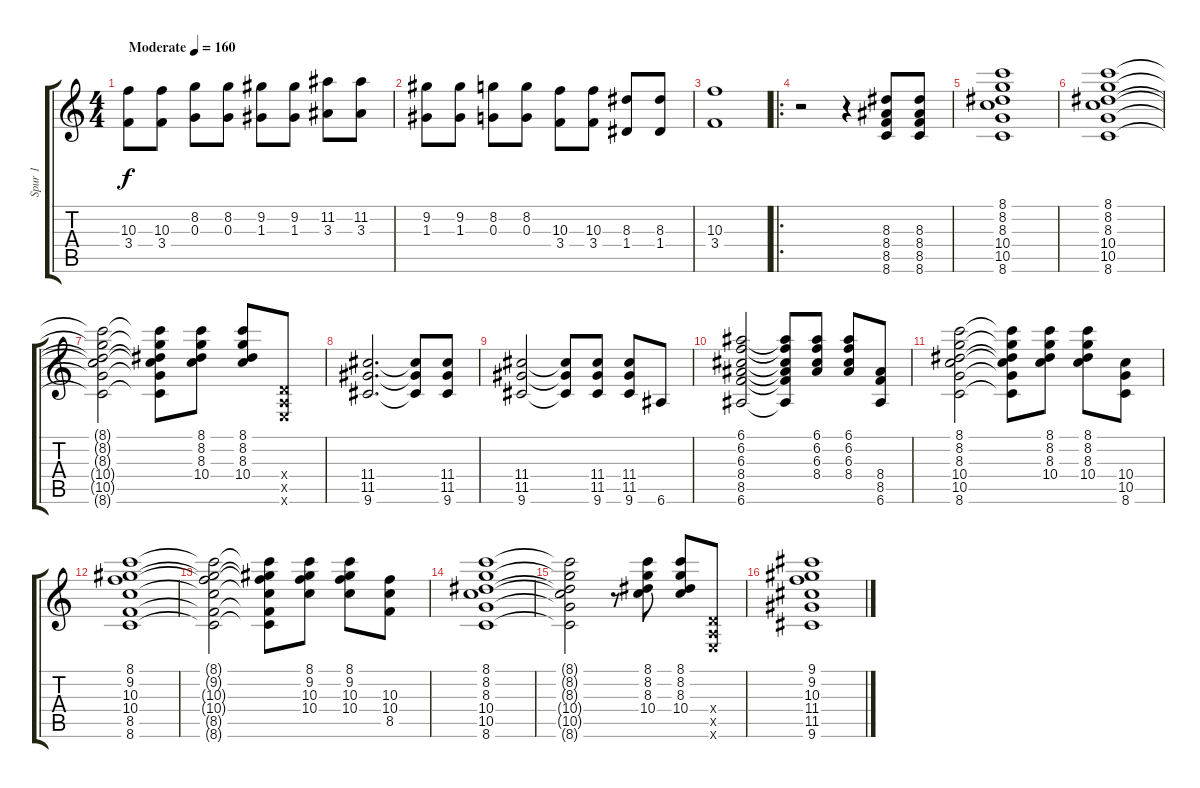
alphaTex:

\track ("Spur 1" "Spur 1") {instrument distortionguitar}
\staff {score tabs}
\tuning (E4 B3 G3 D3 A2 E2) {hide}
\ts (4 4)
\tempo (160 "Moderate")
\clef g2
\ks c
(10.3 3.4).8{dy f instrument distortionguitar} (10.3 3.4).8 (8.2 0.3).8 (8.2 0.3).8 (9.2 1.3).8 (9.2 1.3).8 (11.2 3.3).8 (11.2 3.3).8 |
(9.2 1.3).8 (9.2 1.3).8 (8.2 0.3).8 (8.2 0.3).8 (10.3 3.4).8 (10.3 3.4).8 (8.3 1.4).8 (8.3 1.4).8 |
(10.3 3.4).1 |
\ro
r.2{instrument electricguitarclean} r.4 (8.3 8.4 8.5 8.6).8 (8.3 8.4 8.5 8.6).8 |
(8.1 8.2 8.3 10.4 10.5 8.6).1 |
(8.1 8.2 8.3 10.4 10.5 8.6).1 |
(8.1{t} 8.2{t} 8.3{t} 10.4{t} 10.5{t} 8.6{t}).2 (8.1{t} 8.2{t} 8.3{t} 10.4{t} 10.5{t} 8.6{t}).8 (8.1 8.2 8.3 10.4).8 (8.1 8.2 8.3 10.4).8 (0.4{x} 0.5{x} 0.6{x}).8 |
(11.4 11.5 9.6).2{d} (11.4{t} 11.5{t} 9.6{t}).8 (11.4 11.5 9.6).8 |
(11.4 11.5 9.6).2 (11.4{t} 11.5{t} 9.6{t}).8 (11.4 11.5 9.6).8 (11.4 11.5 9.6).8 6.6.8 |
(6.1 6.2 6.3 8.4 8.5 6.6).2 (6.1{t} 6.2{t} 6.3{t} 8.4{t} 8.5{t} 6.6{t}).8 (6.1 6.2 6.3 8.4).8 (6.1 6.2 6.3 8.4).8 (8.4 8.5 6.6).8 |
(8.1 8.2 8.3 10.4 10.5 8.6).2 (8.1{t} 8.2{t} 8.3{t} 10.4{t} 10.5{t} 8.6{t}).8 (8.1 8.2 8.3 10.4).8 (8.1 8.2 8.3 10.4).8 (10.4 10.5 8.6).8 |
(8.1 9.2 10.3 10.4 8.5 8.6).1 |
(8.1{t} 9.2{t} 10.3{t} 10.4{t} 8.5{t} 8.6{t}).2 (8.1{t} 9.2{t} 10.3{t} 10.4{t} 8.5{t} 8.6{t}).8 (8.1 9.2 10.3 10.4).8 (8.1 9.2 10.3 10.4).8 (10.3 10.4 8.5).8 |
(8.1 8.2 8.3 10.4 10.5 8.6).1 |
(8.1{t} 8.2{t} 8.3{t} 10.4{t} 10.5{t} 8.6{t}).2 r.8 (8.1 8.2 8.3 10.4).8 (8.1 8.2 8.3 10.4).8 (0.4{x} 0.5{x} 0.6{x}).8 |
(9.1 9.2 10.3 11.4 11.5 9.6).1
